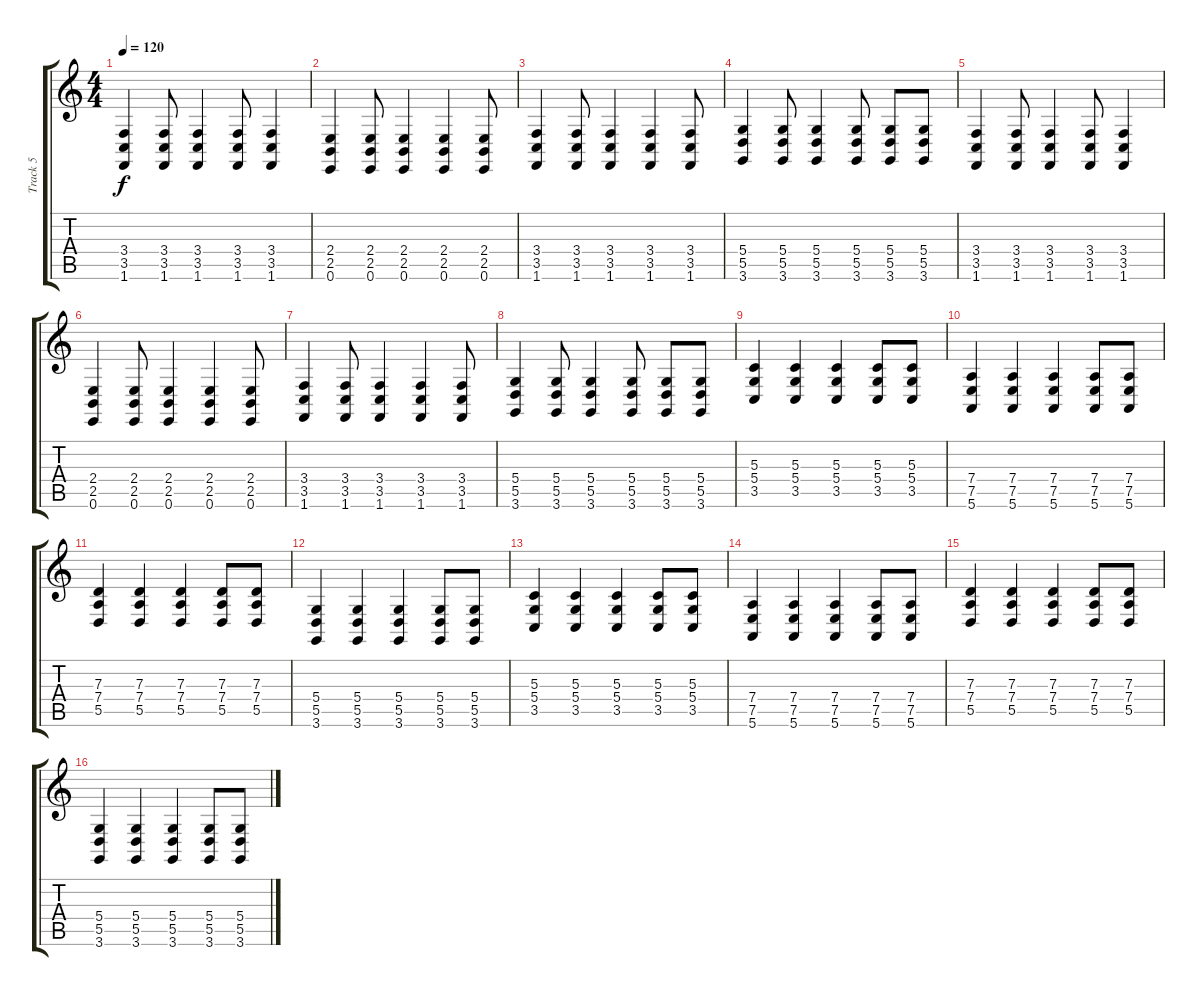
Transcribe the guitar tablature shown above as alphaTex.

\track ("Track 5" "Track 5") {instrument acousticgrandpiano}
\staff {score tabs}
\tuning (E4 B3 G3 D3 A2 E2) {hide}
\ts (4 4)
\tempo 120
\clef g2
\ks c
(3.4 3.5 1.6).4{dy f} (3.4 3.5 1.6).8 (3.4 3.5 1.6).4 (3.4 3.5 1.6).8 (3.4 3.5 1.6).4 |
(2.4 2.5 0.6).4 (2.4 2.5 0.6).8 (2.4 2.5 0.6).4 (2.4 2.5 0.6).4 (2.4 2.5 0.6).8 |
(3.4 3.5 1.6).4 (3.4 3.5 1.6).8 (3.4 3.5 1.6).4 (3.4 3.5 1.6).4 (3.4 3.5 1.6).8 |
(5.4 5.5 3.6).4 (5.4 5.5 3.6).8 (5.4 5.5 3.6).4 (5.4 5.5 3.6).8 (5.4 5.5 3.6).8 (5.4 5.5 3.6).8 |
(3.4 3.5 1.6).4 (3.4 3.5 1.6).8 (3.4 3.5 1.6).4 (3.4 3.5 1.6).8 (3.4 3.5 1.6).4 |
(2.4 2.5 0.6).4 (2.4 2.5 0.6).8 (2.4 2.5 0.6).4 (2.4 2.5 0.6).4 (2.4 2.5 0.6).8 |
(3.4 3.5 1.6).4 (3.4 3.5 1.6).8 (3.4 3.5 1.6).4 (3.4 3.5 1.6).4 (3.4 3.5 1.6).8 |
(5.4 5.5 3.6).4 (5.4 5.5 3.6).8 (5.4 5.5 3.6).4 (5.4 5.5 3.6).8 (5.4 5.5 3.6).8 (5.4 5.5 3.6).8 |
(5.3 5.4 3.5).4 (5.3 5.4 3.5).4 (5.3 5.4 3.5).4 (5.3 5.4 3.5).8 (5.3 5.4 3.5).8 |
(7.4 7.5 5.6).4 (7.4 7.5 5.6).4 (7.4 7.5 5.6).4 (7.4 7.5 5.6).8 (7.4 7.5 5.6).8 |
(7.3 7.4 5.5).4 (7.3 7.4 5.5).4 (7.3 7.4 5.5).4 (7.3 7.4 5.5).8 (7.3 7.4 5.5).8 |
(5.4 5.5 3.6).4 (5.4 5.5 3.6).4 (5.4 5.5 3.6).4 (5.4 5.5 3.6).8 (5.4 5.5 3.6).8 |
(5.3 5.4 3.5).4 (5.3 5.4 3.5).4 (5.3 5.4 3.5).4 (5.3 5.4 3.5).8 (5.3 5.4 3.5).8 |
(7.4 7.5 5.6).4 (7.4 7.5 5.6).4 (7.4 7.5 5.6).4 (7.4 7.5 5.6).8 (7.4 7.5 5.6).8 |
(7.3 7.4 5.5).4 (7.3 7.4 5.5).4 (7.3 7.4 5.5).4 (7.3 7.4 5.5).8 (7.3 7.4 5.5).8 |
(5.4 5.5 3.6).4 (5.4 5.5 3.6).4 (5.4 5.5 3.6).4 (5.4 5.5 3.6).8 (5.4 5.5 3.6).8
